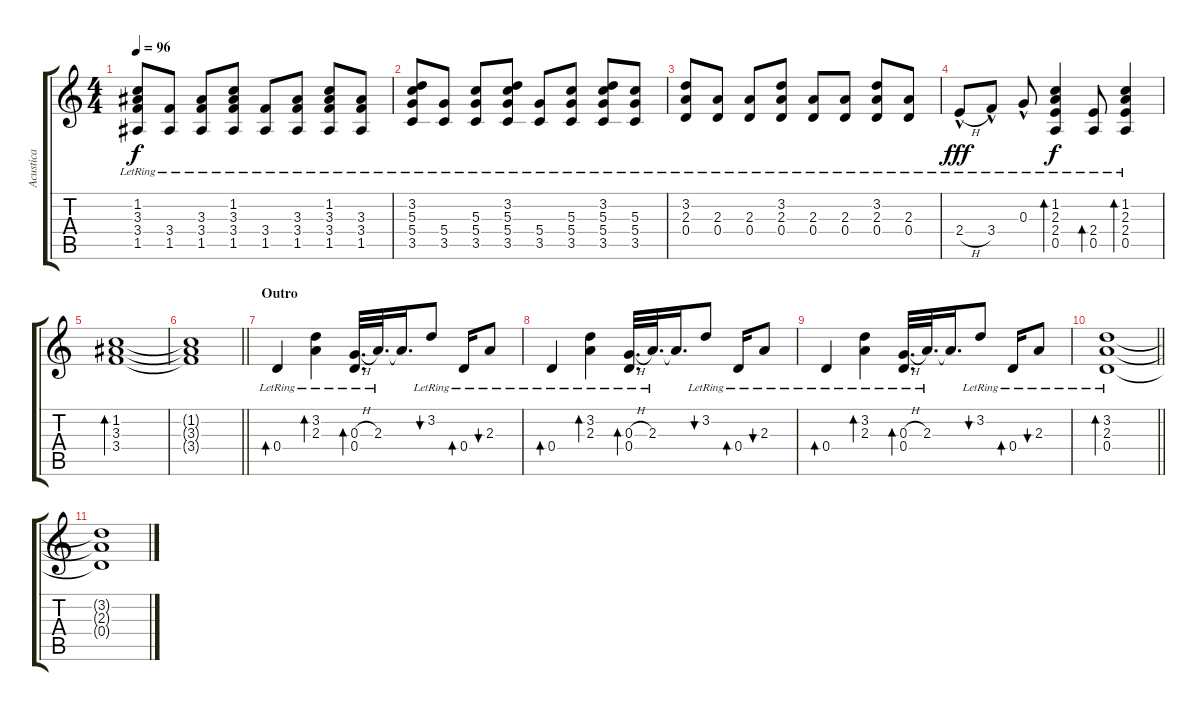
\track ("Acustica" "Acustica") {instrument acousticguitarsteel}
\staff {score tabs}
\tuning (E4 B3 G3 D3 A2 E2) {hide}
\ts (4 4)
\tempo 96
\clef g2
\ks c
(1.2{lr} 3.3{lr} 3.4{lr} 1.5{lr}).8{dy f} (3.4{lr} 1.5{lr}).8 (3.3{lr} 3.4{lr} 1.5{lr}).8 (1.2{lr} 3.3{lr} 3.4{lr} 1.5{lr}).8 (3.4{lr} 1.5{lr}).8 (3.3{lr} 3.4{lr} 1.5{lr}).8 (1.2{lr} 3.3{lr} 3.4{lr} 1.5{lr}).8 (3.3{lr} 3.4{lr} 1.5{lr}).8 |
(3.2{lr} 5.3{lr} 5.4{lr} 3.5{lr}).8 (5.4{lr} 3.5{lr}).8 (5.3{lr} 5.4{lr} 3.5{lr}).8 (3.2{lr} 5.3{lr} 5.4{lr} 3.5{lr}).8 (5.4{lr} 3.5{lr}).8 (5.3{lr} 5.4{lr} 3.5{lr}).8 (3.2{lr} 5.3{lr} 5.4{lr} 3.5{lr}).8 (5.3{lr} 5.4{lr} 3.5{lr}).8 |
(3.2{lr} 2.3{lr} 0.4{lr}).8 (2.3{lr} 0.4{lr}).8 (2.3{lr} 0.4{lr}).8 (3.2{lr} 2.3{lr} 0.4{lr}).8 (2.3{lr} 0.4{lr}).8 (2.3{lr} 0.4{lr}).8 (3.2{lr} 2.3{lr} 0.4{lr}).8 (2.3{lr} 0.4{lr}).8 |
2.4{h hac lr}.8{dy fff} 3.4{hac lr}.8 0.3{hac lr}.8 (1.2{lr} 2.3{lr} 2.4{lr} 0.5{lr}).4{bd 60 dy f} (2.4{lr} 0.5{lr}).8{bd 60} (1.2{lr} 2.3{lr} 2.4{lr} 0.5{lr}).4{bd 60} |
(1.2 3.3 3.4).1{bd 60} |
\barLineRight lightlight
(1.2{t} 3.3{t} 3.4{t}).1 |
\section ("" "Outro")
0.4{lr}.4{bd 60} (3.2{lr} 2.3{lr}).4{bd 60} (0.3{h lr} 0.4{lr}).32{d bd 60} 2.3{lr}.32{d} 2.3{t}.16{d} 3.2{lr}.8{bu 60} 0.4{lr}.16{bd 60} 2.3{lr}.8{bu 60} |
0.4{lr}.4{bd 60} (3.2{lr} 2.3{lr}).4{bd 60} (0.3{h lr} 0.4{lr}).32{d bd 60} 2.3{lr}.32{d} 2.3{t}.16{d} 3.2{lr}.8{bu 60} 0.4{lr}.16{bd 60} 2.3{lr}.8{bu 60} |
0.4{lr}.4{bd 60} (3.2{lr} 2.3{lr}).4{bd 60} (0.3{h lr} 0.4{lr}).32{d bd 60} 2.3{lr}.32{d} 2.3{t}.16{d} 3.2{lr}.8{bu 60} 0.4{lr}.16{bd 60} 2.3{lr}.8{bu 60} |
\barLineRight lightlight
(3.2{lr} 2.3{lr} 0.4{lr}).1{bd 30} |
(3.2{t} 2.3{t} 0.4{t}).1
